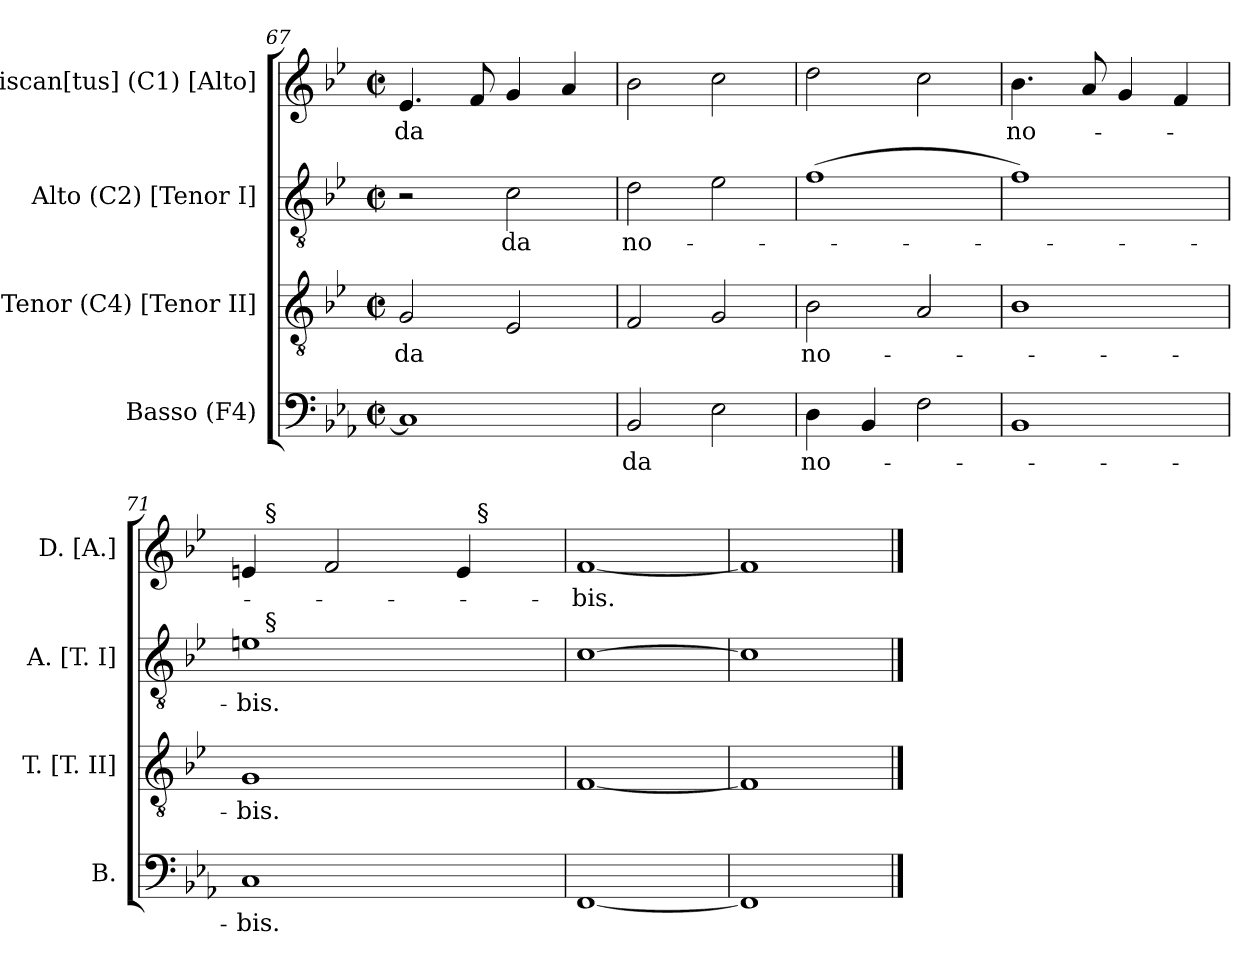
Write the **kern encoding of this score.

**kern	**text	**kern	**text	**kern	**text	**kern	**text
*part4	*part4	*part3	*part3	*part2	*part2	*part1	*part1
*staff4	*staff4	*staff3	*staff3	*staff2	*staff2	*staff1	*staff1
*I"Basso (F4)	*	*I"Tenor (C4) [Tenor II]	*	*I"Alto (C2) [Tenor I]	*	*I"Discan[tus] (C1) [Alto]	*
*I'B.	*	*I'T. [T. II]	*	*I'A. [T. I]	*	*I'D. [A.]	*
*clefF4	*	*clefGv2	*	*clefGv2	*	*clefG2	*
*	*	*ITrd7c12	*	*ITrd7c12	*	*	*
*k[b-e-a-]	*	*k[b-e-]	*	*k[b-e-]	*	*k[b-e-]	*
*E-:	*	*B-:	*	*B-:	*	*B-:	*
*M2/2	*	*M2/2	*	*M2/2	*	*M2/2	*
*met(c|)	*	*met(c|)	*	*met(c|)	*	*met(c|)	*
=67	=67	=67	=67	=67	=67	=67	=67
!	!	!	!LO:LY:b:color=#000000	!	!	!	!
!	!	!	!	!	!	!	!LO:LY:b:color=#000000
1Ci]	.	2GGi/	da	2r	.	4.e-i/	da
.	.	.	.	.	.	8fi/	.
!	!	!	!	!	!LO:LY:b:color=#000000	!	!
.	.	2EE-i/	.	2Ci\	da	4gi/	.
.	.	.	.	.	.	4ai/	.
!!LO:LB:g=z
=68	=68	=68	=68	=68	=68	=68	=68
!	!LO:LY:b:color=#000000	!	!	!	!	!	!
!	!	!	!	!	!LO:LY:b:color=#000000	!	!
2BB-i/	da	2FFi/	.	2Di\	no-	2b-i\	.
2E-i\	.	2GGi/	.	2E-i\	.	2cci\	.
=69	=69	=69	=69	=69	=69	=69	=69
!	!LO:LY:b:color=#000000	!	!	!	!	!	!
!	!	!	!LO:LY:b:color=#000000	!	!	!	!
4Di\	no-	2BB-i\	no-	(1Fi	.	2ddi\	.
4BB-i/	.	.	.	.	.	.	.
2Fi\	.	2AAi/	.	.	.	2cci\	.
=70	=70	=70	=70	=70	=70	=70	=70
!	!	!	!	!	!	!	!LO:LY:b:color=#000000
1BB-i	.	1BB-i	.	1Fi)	.	4.b-i\	no-
.	.	.	.	.	.	8ai/	.
.	.	.	.	.	.	4gi/	.
.	.	.	.	.	.	4fi/	.
=71	=71	=71	=71	=71	=71	=71	=71
!	!LO:LY:b:color=#000000	!	!	!	!	!	!
!	!	!	!LO:LY:b:color=#000000	!	!	!	!
!	!	!	!	!	!LO:LY:b:color=#000000	!	!
*	*	*	*	*^	*	*^	*
1Ci	-bis.	1GGi	-bis.	1Ei	32ryy	-bis.	4ei/	32ryy	.
.	.	.	.	.	256ryy	.	.	256ryy	.
!	!	!	!	!	!	!	!	!LO:TX:a:t=§	!
!	!	!	!	!	!LO:TX:a:t=§	!	!	!	!
.	.	.	.	.	2ryy	.	.	2ryy	.
.	.	.	.	.	.	.	2fi/	.	.
.	.	.	.	.	4ryy	.	.	4ryy	.
.	.	.	.	.	.	.	4ei/	.	.
!	!	!	!	!	!	!	!	!LO:TX:a:t=§	!
.	.	.	.	.	8ryy	.	.	8ryy	.
.	.	.	.	.	16ryy	.	.	16ryy	.
.	.	.	.	.	64..ryy	.	.	64..ryy	.
*	*	*	*	*v	*v	*	*	*	*
*	*	*	*	*	*	*v	*v	*
=72	=72	=72	=72	=72	=72	=72	=72
*	*	*	*	*^	*	*^	*
!	!	!	!	!	!	!	!	!	!LO:LY:b:color=#000000
*	*	*	*	*v	*v	*	*	*	*
*	*	*	*	*	*	*v	*v	*
[<1FFi	.	[<1FFi	.	[>1Ci	.	[<1fi	-bis.
=73	=73	=73	=73	=73	=73	=73	=73
1FFi]	.	1FFi]	.	1Ci]	.	1fi]	.
==	==	==	==	==	==	==	==
*-	*-	*-	*-	*-	*-	*-	*-
